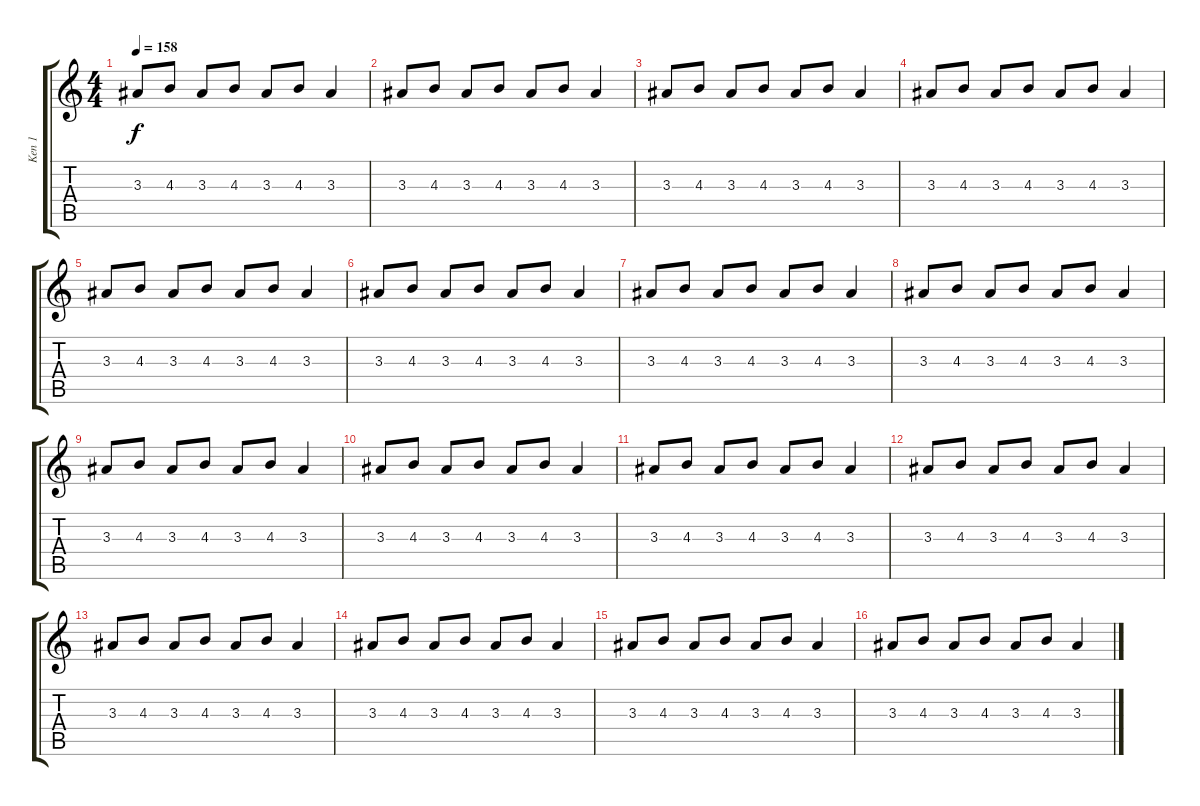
\track ("Ken 1" "Ken 1") {instrument distortionguitar}
\staff {score tabs}
\tuning (E4 B3 G3 D3 A2 E2) {hide}
\ts (4 4)
\tempo 158
\clef g2
\ks c
3.3.8{dy f instrument distortionguitar} 4.3.8 3.3.8 4.3.8 3.3.8 4.3.8 3.3.4 |
3.3.8 4.3.8 3.3.8 4.3.8 3.3.8 4.3.8 3.3.4 |
3.3.8 4.3.8 3.3.8 4.3.8 3.3.8 4.3.8 3.3.4 |
3.3.8 4.3.8 3.3.8 4.3.8 3.3.8 4.3.8 3.3.4 |
3.3.8 4.3.8 3.3.8 4.3.8 3.3.8 4.3.8 3.3.4 |
3.3.8 4.3.8 3.3.8 4.3.8 3.3.8 4.3.8 3.3.4 |
3.3.8 4.3.8 3.3.8 4.3.8 3.3.8 4.3.8 3.3.4 |
3.3.8 4.3.8 3.3.8 4.3.8 3.3.8 4.3.8 3.3.4 |
3.3.8 4.3.8 3.3.8 4.3.8 3.3.8 4.3.8 3.3.4 |
3.3.8 4.3.8 3.3.8 4.3.8 3.3.8 4.3.8 3.3.4 |
3.3.8 4.3.8 3.3.8 4.3.8 3.3.8 4.3.8 3.3.4 |
3.3.8 4.3.8 3.3.8 4.3.8 3.3.8 4.3.8 3.3.4 |
3.3.8 4.3.8 3.3.8 4.3.8 3.3.8 4.3.8 3.3.4 |
3.3.8 4.3.8 3.3.8 4.3.8 3.3.8 4.3.8 3.3.4 |
3.3.8 4.3.8 3.3.8 4.3.8 3.3.8 4.3.8 3.3.4 |
3.3.8 4.3.8 3.3.8 4.3.8 3.3.8 4.3.8 3.3.4
